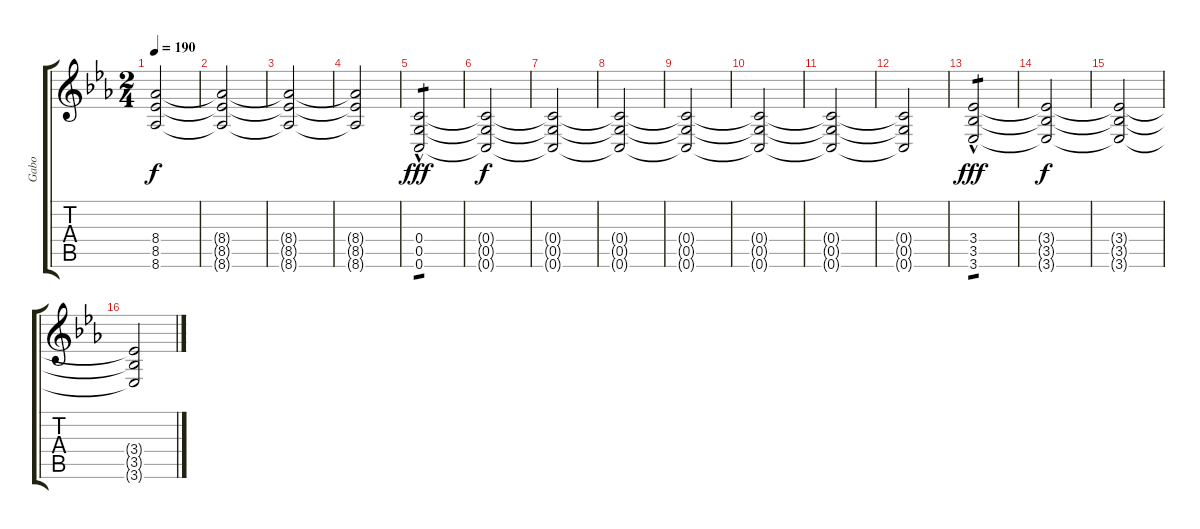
\track ("Gabo" "Gabo") {instrument distortionguitar}
\staff {score tabs}
\tuning (D4 A3 F3 C3 G2 C2) {hide}
\ts (2 4)
\tempo 190
\clef g2
\ks eb
(8.4{t} 8.5{t} 8.6{t}).2{dy f} |
(8.4{t} 8.5{t} 8.6{t}).2 |
(8.4{t} 8.5{t} 8.6{t}).2 |
(8.4{t} 8.5{t} 8.6{t}).2 |
(0.4{hac} 0.5{hac} 0.6{hac}).2{tp 1 dy fff} |
(0.4{t} 0.5{t} 0.6{t}).2{dy f} |
(0.4{t} 0.5{t} 0.6{t}).2 |
(0.4{t} 0.5{t} 0.6{t}).2 |
(0.4{t} 0.5{t} 0.6{t}).2 |
(0.4{t} 0.5{t} 0.6{t}).2 |
(0.4{t} 0.5{t} 0.6{t}).2 |
(0.4{t} 0.5{t} 0.6{t}).2 |
(3.4{hac} 3.5{hac} 3.6{hac}).2{tp 1 dy fff} |
(3.4{t} 3.5{t} 3.6{t}).2{dy f} |
(3.4{t} 3.5{t} 3.6{t}).2 |
(3.4{t} 3.5{t} 3.6{t}).2
